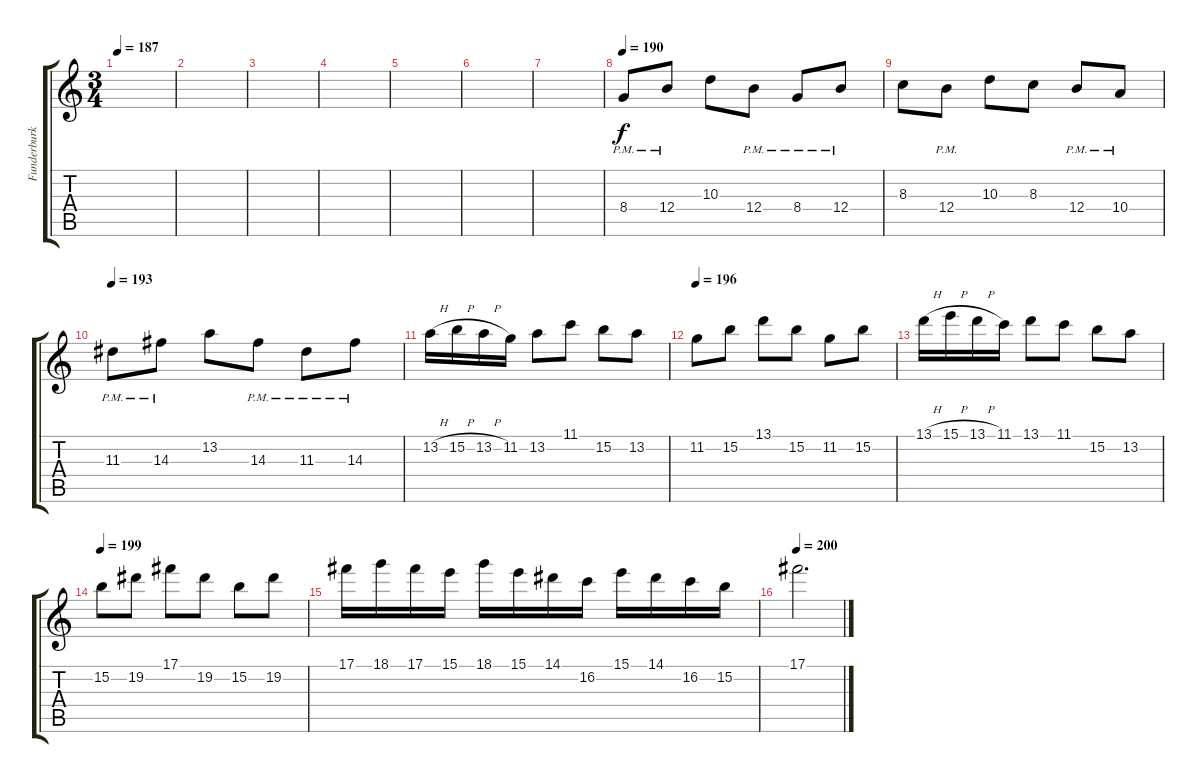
\track ("Funderburk Harmony" "Funderburk") {instrument overdrivenguitar}
\staff {score tabs}
\tuning (Db4 Ab3 E3 B2 Gb2 B1) {hide}
\ts (3 4)
\tempo 187
\clef g2
\ks c
|
|
|
|
|
|
|
\tempo 190
8.4{pm}.8{instrument electricguitarjazz} 12.4{pm}.8 10.3.8 12.4{pm}.8 8.4{pm}.8 12.4{pm}.8 |
8.3.8 12.4{pm}.8 10.3.8 8.3.8 12.4{pm}.8 10.4{pm}.8 |
\tempo 193
11.3{pm}.8 14.3{pm}.8 13.2.8 14.3{pm}.8 11.3{pm}.8 14.3{pm}.8 |
13.2{h}.16 15.2{h}.16 13.2{h}.16 11.2.16 13.2.8 11.1.8 15.2.8 13.2.8 |
\tempo 196
11.2.8 15.2.8 13.1.8 15.2.8 11.2.8 15.2.8 |
13.1{h}.16 15.1{h}.16 13.1{h}.16 11.1.16 13.1.8 11.1.8 15.2.8 13.2.8 |
\tempo 199
15.2.8 19.2.8 17.1.8 19.2.8 15.2.8 19.2.8 |
17.1.16 18.1.16 17.1.16 15.1.16 18.1.16 15.1.16 14.1.16 16.2.16 15.1.16 14.1.16 16.2.16 15.2.16 |
\tempo 200
17.1.2{d}
